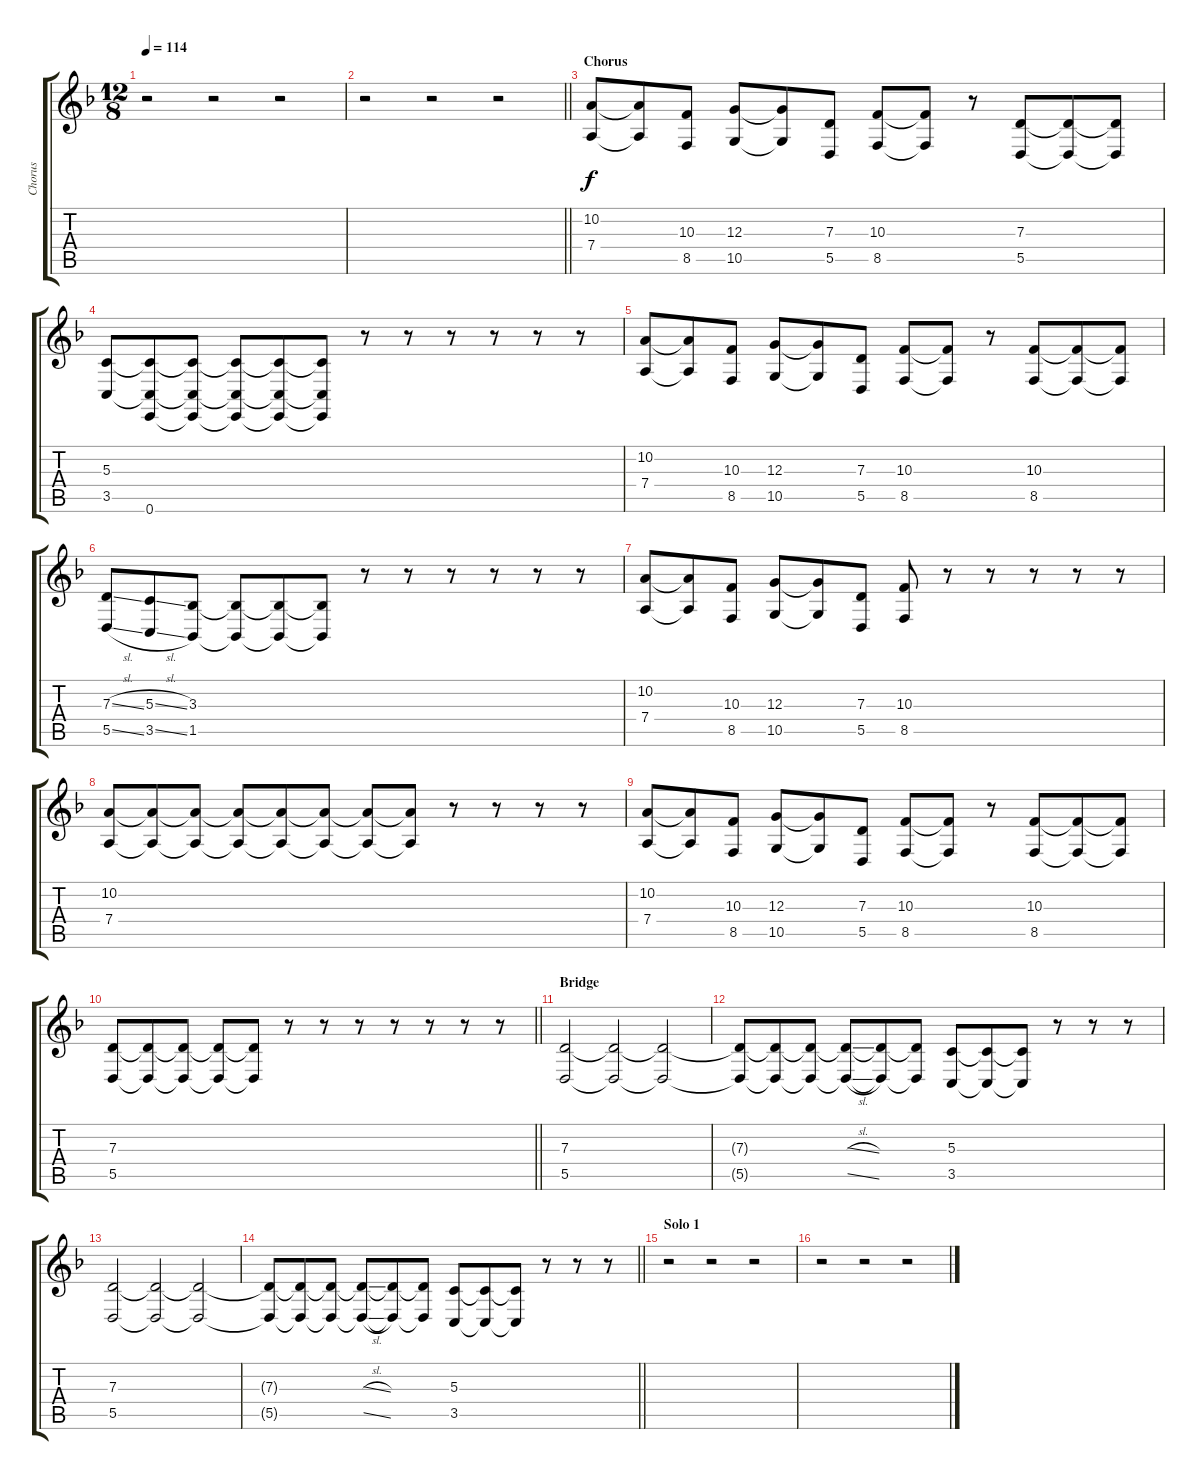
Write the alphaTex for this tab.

\track ("Chorus" "Chorus") {instrument choiraahs}
\staff {score tabs}
\tuning (E4 B3 G3 D3 A2 E2) {hide}
\ts (12 8)
\tempo 114
\clef g2
\ks f
r.2{dy f} r.2 r.2 |
\barLineRight lightlight
r.2 r.2 r.2 |
\section ("" "Chorus")
(10.2 7.4).8 (10.2{t} 7.4{t}).8 (10.3 8.5).8 (12.3 10.5).8 (12.3{t} 10.5{t}).8 (7.3 5.5).8 (10.3 8.5).8 (10.3{t} 8.5{t}).8 r.8 (7.3 5.5).8 (7.3{t} 5.5{t}).8 (7.3{t} 5.5{t}).8 |
(5.3 3.5).8 (5.3{t} 3.5{t} 0.6).8 (5.3{t} 3.5{t} 0.6{t}).8 (5.3{t} 3.5{t} 0.6{t}).8 (5.3{t} 3.5{t} 0.6{t}).8 (5.3{t} 3.5{t} 0.6{t}).8 r.8 r.8 r.8 r.8 r.8 r.8 |
(10.2 7.4).8 (10.2{t} 7.4{t}).8 (10.3 8.5).8 (12.3 10.5).8 (12.3{t} 10.5{t}).8 (7.3 5.5).8 (10.3 8.5).8 (10.3{t} 8.5{t}).8 r.8 (10.3 8.5).8 (10.3{t} 8.5{t}).8 (10.3{t} 8.5{t}).8 |
(7.3{sl} 5.5{sl}).8 (5.3{sl} 3.5{sl}).8 (3.3 1.5).8 (3.3{t} 1.5{t}).8 (3.3{t} 1.5{t}).8 (3.3{t} 1.5{t}).8 r.8 r.8 r.8 r.8 r.8 r.8 |
(10.2 7.4).8 (10.2{t} 7.4{t}).8 (10.3 8.5).8 (12.3 10.5).8 (12.3{t} 10.5{t}).8 (7.3 5.5).8 (10.3 8.5).8 r.8 r.8 r.8 r.8 r.8 |
(10.2 7.4).8 (10.2{t} 7.4{t}).8 (10.2{t} 7.4{t}).8 (10.2{t} 7.4{t}).8 (10.2{t} 7.4{t}).8 (10.2{t} 7.4{t}).8 (10.2{t} 7.4{t}).8 (10.2{t} 7.4{t}).8 r.8 r.8 r.8 r.8 |
(10.2 7.4).8 (10.2{t} 7.4{t}).8 (10.3 8.5).8 (12.3 10.5).8 (12.3{t} 10.5{t}).8 (7.3 5.5).8 (10.3 8.5).8 (10.3{t} 8.5{t}).8 r.8 (10.3 8.5).8 (10.3{t} 8.5{t}).8 (10.3{t} 8.5{t}).8 |
\barLineRight lightlight
(7.3 5.5).8 (7.3{t} 5.5{t}).8 (7.3{t} 5.5{t}).8 (7.3{t} 5.5{t}).8 (7.3{t} 5.5{t}).8 r.8 r.8 r.8 r.8 r.8 r.8 r.8 |
\section ("" "Bridge")
(7.3 5.5).2 (7.3{t} 5.5{t}).2 (7.3{t} 5.5{t}).2 |
(7.3{t} 5.5{t}).8 (7.3{t} 5.5{t}).8 (7.3{t} 5.5{t}).8 (7.3{sl t} 5.5{sl t}).8 (7.3{t} 5.5{t}).8 (7.3{t} 5.5{t}).8 (5.3 3.5).8 (5.3{t} 3.5{t}).8 (5.3{t} 3.5{t}).8 r.8 r.8 r.8 |
(7.3 5.5).2 (7.3{t} 5.5{t}).2 (7.3{t} 5.5{t}).2 |
\barLineRight lightlight
(7.3{t} 5.5{t}).8 (7.3{t} 5.5{t}).8 (7.3{t} 5.5{t}).8 (7.3{sl t} 5.5{sl t}).8 (7.3{t} 5.5{t}).8 (7.3{t} 5.5{t}).8 (5.3 3.5).8 (5.3{t} 3.5{t}).8 (5.3{t} 3.5{t}).8 r.8 r.8 r.8 |
\section ("" "Solo 1")
r.2 r.2 r.2 |
r.2 r.2 r.2
